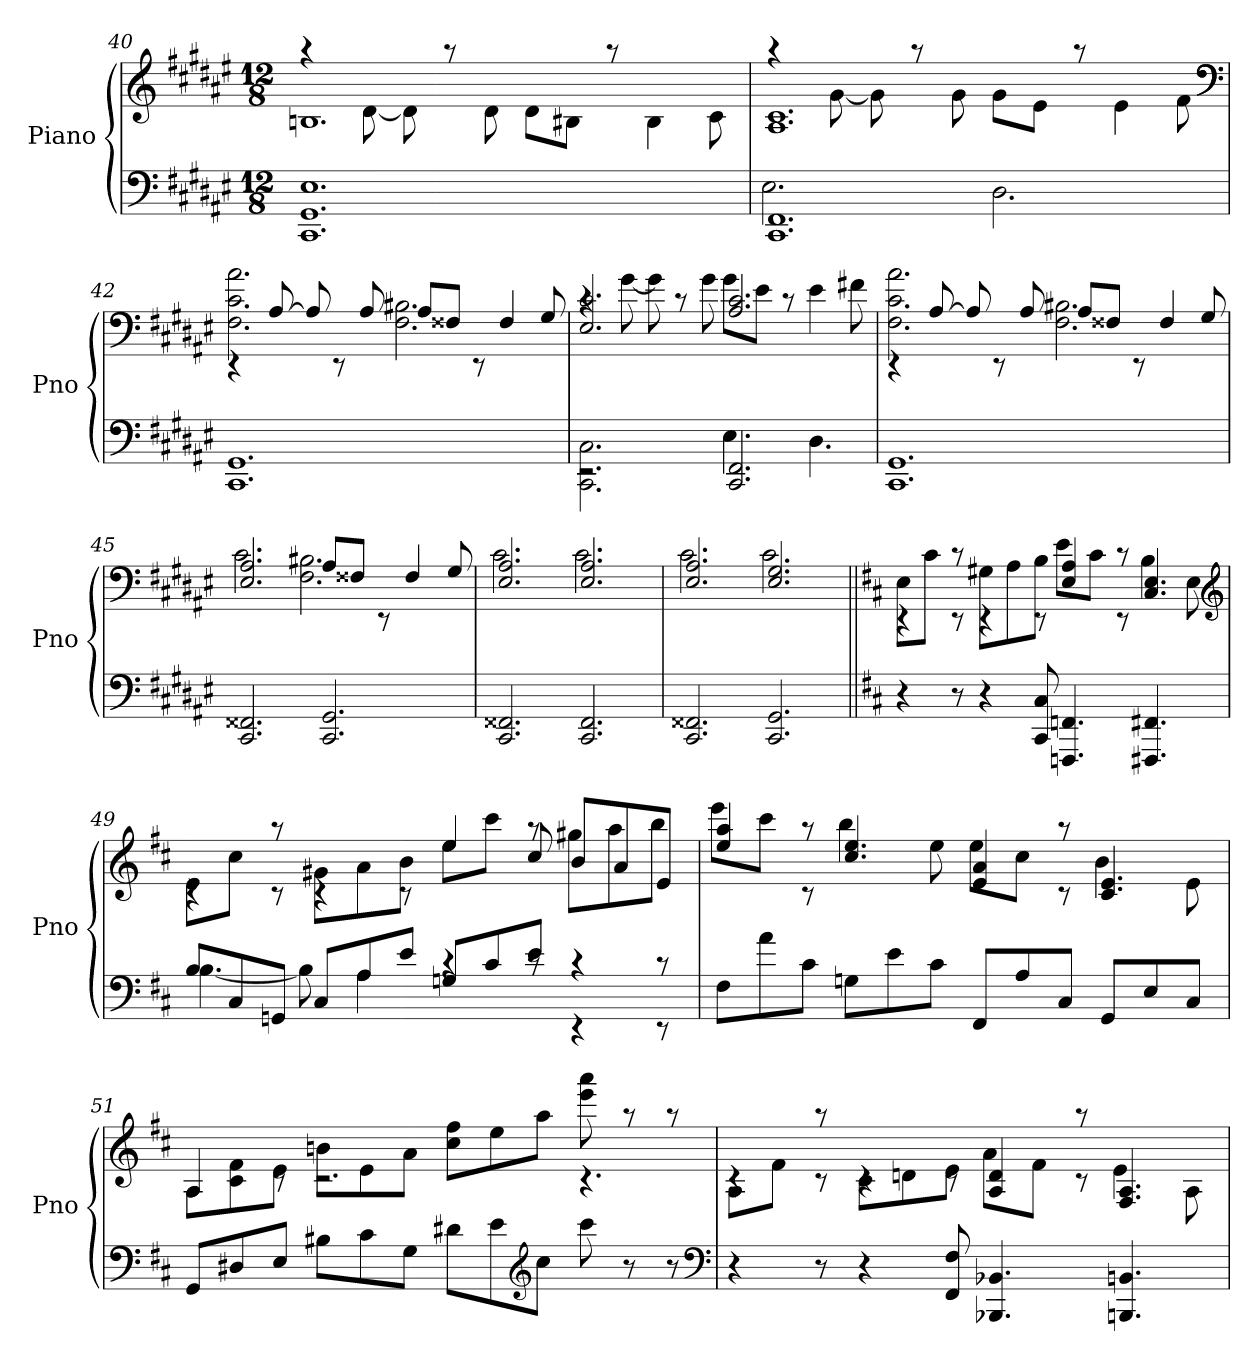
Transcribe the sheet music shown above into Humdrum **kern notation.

**kern	**kern
*part1	*part1
*staff2	*staff1
*I"Piano	*
*I'Pno	*
*clefF4	*clefG2
*k[f#c#g#d#a#e#]	*k[f#c#g#d#a#e#]
*F#:	*F#:
*M12/8	*M12/8
=40	=40
*	*^
1.CC# 1.GG# 1.E#	1.Bn	4raa
.	.	[8d#
.	.	8d#]
.	.	8raa
.	.	8d#
.	.	8d#L
.	.	8B#XJ
.	.	8raa
.	.	4B#
.	.	8c#
=41	=41	=41
*^	*	*
1.CC# 1.FF#	2.E#	1.A# 1.c#	4raa
.	.	.	[8g#
.	.	.	8g#]
.	.	.	8raa
.	.	.	8g#
.	2.D#	.	8g#L
.	.	.	8e#J
.	.	.	8raa
.	.	.	4e#
.	.	.	8f#
*v	*v	*	*
*	*clefF4	*
=42	=42	=42
1.CC# 1.GG#	4rEE	2.F# 2.c# 2.a#
.	[8A#	.
.	8A#]	.
.	8rEE	.
.	8A#	.
.	8A#L	2.F# 2.B#X
.	8F##XJ	.
.	8rEE	.
.	4F##	.
.	8G#	.
=43	=43	=43
*^	*	*
2.rEE	2.CC# 2.C#	2.E# 2.c#	4rc
.	.	.	[8g#
.	.	.	8g#]
.	.	.	8rc
.	.	.	8g#
2.CC# 2.FF#	4.E#	2.A# 2.c#	8g#L
.	.	.	8e#J
.	.	.	8rc
.	4.D#	.	4e#
.	.	.	8f#X
*v	*v	*	*
=44	=44	=44
1.CC# 1.GG#	4rEE	2.F# 2.c# 2.a#
.	[8A#	.
.	8A#]	.
.	8rEE	.
.	8A#	.
.	8A#L	2.F# 2.B#X
.	8F##XJ	.
.	8rEE	.
.	4F##	.
.	8G#	.
=45	=45	=45
2.CC# 2.FF##X	2.E# 2.A#	2.c#
2.CC# 2.GG#	8A#L	2.F# 2.B#X
.	8F##XJ	.
.	8rEE	.
.	4F##	.
.	8G#	.
=46	=46	=46
2.CC# 2.FF##X	2.E# 2.A#	2.c#
2.CC# 2.FF##	2.E# 2.A#	2.c#
=47	=47	=47
2.CC# 2.FF##X	2.E# 2.A#	2.c#
2.CC# 2.GG#	2.E# 2.G#	2.c#
=48||	=48||	=48||
*k[f#c#]	*k[f#c#]	*
4r	4rEE	8EL
.	.	8c#J
8r	8rEE	8rc
4r	4rEE	8G#XL
.	.	8A
8CC# 8C#	8rEE	8BJ
4.FFFn 4.FFn	4E 4A	8eL
.	.	8c#J
.	8rEE	8rc
4.FFF#X 4.FF#X	4.C# 4.E	4B
.	.	8E
*	*clefG2	*
=49	=49	=49
*^	*	*
8BL	[4.B	4rc	8eL
8C#	.	.	8cc#J
8GGnJ	.	8rc	8raa
8C#L	8B]	4rc	8g#XL
8A	4A	.	8a
8eJ	.	8rc	8bJ
8GnL	4rc	4ee	8eeL
8c#	.	.	8ccc#J
8eJ	8rc	8cc#	8raa
4rEE	4rc	8bL	8gg#XL
.	.	8a	8aa
8rEE	8rc	8eJ	8bbJ
*v	*v	*	*
=50	=50	=50
8F#L	4ee 4aa	8eeeL
8a	.	8ccc#J
8c#J	8rc	8raa
8GnL	4.cc# 4.ee	4bb
8e	.	.
8c#J	.	8ee
8FF#L	4e 4a	8eeL
8A	.	8cc#J
8C#J	8rc	8raa
8GGL	4.c# 4.e	4b
8E	.	.
8C#J	.	8e
=51	=51	=51
8GGL	4A	8AL
8D#X	.	8c# 8f#
8EJ	8rc	8eJ
8B#XL	2.rc	8bnL
8c#	.	8e
8GJ	.	8aJ
8d#XL	.	8cc# 8ff#L
8e	.	8ee
*clefG2	*	*
8cc#J	.	8aaJ
8ccc#	4.rc	8eee 8aaa
8r	.	8raa
8r	.	8raa
*clefF4	*	*
=52	=52	=52
4r	4rc	8AL
.	.	8f#J
8r	8rc	8raa
4r	4rc	8c#L
.	.	8dn
8FF# 8F#	8rc	8eJ
4.BBB-X 4.BB-X	4A 4d	8aL
.	.	8f#J
.	8rc	8raa
4.BBBn 4.BBn	4.F# 4.A	4e
.	.	8A
*	*v	*v
=	=
*-	*-
